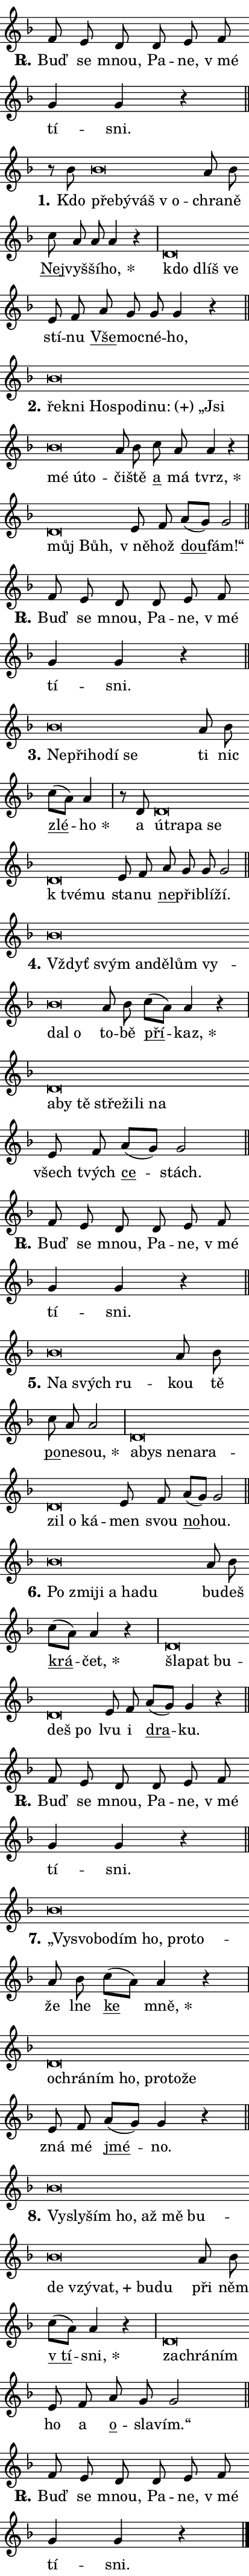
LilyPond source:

\version "2.22.1"
\header { tagline = "" }
\paper {
  indent = 0\cm
  top-margin = 0\cm
  right-margin = 0\cm
  bottom-margin = 0\cm
  left-margin = 0\cm
  paper-width = 7\cm
  page-breaking = #ly:one-page-breaking
  system-system-spacing.basic-distance = #11
  score-system-spacing.basic-distance = #11.3
  ragged-last = ##f
}


%% Author: Thomas Morley
%% https://lists.gnu.org/archive/html/lilypond-user/2020-05/msg00002.html
#(define (line-position grob)
"Returns position of @var[grob} in current system:
   @code{'start}, if at first time-step
   @code{'end}, if at last time-step
   @code{'middle} otherwise
"
  (let* ((col (ly:item-get-column grob))
         (ln (ly:grob-object col 'left-neighbor))
         (rn (ly:grob-object col 'right-neighbor))
         (col-to-check-left (if (ly:grob? ln) ln col))
         (col-to-check-right (if (ly:grob? rn) rn col))
         (break-dir-left
           (and
             (ly:grob-property col-to-check-left 'non-musical #f)
             (ly:item-break-dir col-to-check-left)))
         (break-dir-right
           (and
             (ly:grob-property col-to-check-right 'non-musical #f)
             (ly:item-break-dir col-to-check-right))))
        (cond ((eqv? 1 break-dir-left) 'start)
              ((eqv? -1 break-dir-right) 'end)
              (else 'middle))))

#(define (tranparent-at-line-position vctor)
  (lambda (grob)
  "Relying on @code{line-position} select the relevant enry from @var{vctor}.
Used to determine transparency,"
    (case (line-position grob)
      ((end) (not (vector-ref vctor 0)))
      ((middle) (not (vector-ref vctor 1)))
      ((start) (not (vector-ref vctor 2))))))

noteHeadBreakVisibility =
#(define-music-function (break-visibility)(vector?)
"Makes @code{NoteHead}s transparent relying on @var{break-visibility}"
#{
  \override NoteHead.transparent =
    #(tranparent-at-line-position break-visibility)
#})

#(define delete-ledgers-for-transparent-note-heads
  (lambda (grob)
    "Reads whether a @code{NoteHead} is transparent.
If so this @code{NoteHead} is removed from @code{'note-heads} from
@var{grob}, which is supposed to be @code{LedgerLineSpanner}.
As a result ledgers are not printed for this @code{NoteHead}"
    (let* ((nhds-array (ly:grob-object grob 'note-heads))
           (nhds-list
             (if (ly:grob-array? nhds-array)
                 (ly:grob-array->list nhds-array)
                 '()))
           ;; Relies on the transparent-property being done before
           ;; Staff.LedgerLineSpanner.after-line-breaking is executed.
           ;; This is fragile ...
           (to-keep
             (remove
               (lambda (nhd)
                 (ly:grob-property nhd 'transparent #f))
               nhds-list)))
      ;; TODO find a better method to iterate over grob-arrays, similiar
      ;; to filter/remove etc for lists
      ;; For now rebuilt from scratch
      (set! (ly:grob-object grob 'note-heads)  '())
      (for-each
        (lambda (nhd)
          (ly:pointer-group-interface::add-grob grob 'note-heads nhd))
        to-keep))))

hideNotes = {
  \noteHeadBreakVisibility #begin-of-line-visible
}
unHideNotes = {
  \noteHeadBreakVisibility #all-visible
}

% work-around for resetting accidentals
% https://lilypond.org/doc/v2.23/Documentation/notation/displaying-rhythms#unmetered-music
cadenzaMeasure = {
  \cadenzaOff
  \partial 1024 s1024
  \cadenzaOn
}

#(define-markup-command (accent layout props text) (markup?)
  "Underline accented syllable"
  (interpret-markup layout props
    #{\markup \override #'(offset . 4.3) \underline { #text }#}))

responsum = \markup \concat {
  "R" \hspace #-1.05 \path #0.1 #'((moveto 0 0.07) (lineto 0.9 0.8)) \hspace #0.05 "."
}

\layout {
    \context {
        \Staff
        \remove "Time_signature_engraver"
        \override LedgerLineSpanner.after-line-breaking = #delete-ledgers-for-transparent-note-heads
    }
    \context {
        \Voice {
            \override NoteHead.output-attributes = #'((class . "notehead"))
            \override Hairpin.height = #0.55
        }
    }
    \context {
        \Lyrics {
            \override StanzaNumber.output-attributes = #'((class . "stanzanumber"))
            \override LyricSpace.minimum-distance = #0.9
            \override LyricText.font-name = #"TeX Gyre Schola"
            \override LyricText.font-size = 1
            \override StanzaNumber.font-name = #"TeX Gyre Schola Bold"
            \override StanzaNumber.font-size = 1
        }
    }
}

% magnetic-lyrics.ily
%
%   written by
%     Jean Abou Samra <jean@abou-samra.fr>
%     Werner Lemberg <wl@gnu.org>
%
%   adapted by
%     Jiri Hon <jiri.hon@gmail.com>
%
% Version 2022-Apr-15

% https://www.mail-archive.com/lilypond-user@gnu.org/msg149350.html

#(define (Left_hyphen_pointer_engraver context)
   "Collect syllable-hyphen-syllable occurrences in lyrics and store
them in properties.  This engraver only looks to the left.  For
example, if the lyrics input is @code{foo -- bar}, it does the
following.

@itemize @bullet
@item
Set the @code{text} property of the @code{LyricHyphen} grob between
@q{foo} and @q{bar} to @code{foo}.

@item
Set the @code{left-hyphen} property of the @code{LyricText} grob with
text @q{foo} to the @code{LyricHyphen} grob between @q{foo} and
@q{bar}.
@end itemize

Use this auxiliary engraver in combination with the
@code{lyric-@/text::@/apply-@/magnetic-@/offset!} hook."
   (let ((hyphen #f)
         (text #f))
     (make-engraver
      (acknowledgers
       ((lyric-syllable-interface engraver grob source-engraver)
        (set! text grob)))
      (end-acknowledgers
       ((lyric-hyphen-interface engraver grob source-engraver)
        ;(when (not (grob::has-interface grob 'lyric-space-interface))
          (set! hyphen grob)));)
      ((stop-translation-timestep engraver)
       (when (and text hyphen)
         (ly:grob-set-object! text 'left-hyphen hyphen))
       (set! text #f)
       (set! hyphen #f)))))

#(define (lyric-text::apply-magnetic-offset! grob)
   "If the space between two syllables is less than the value in
property @code{LyricText@/.details@/.squash-threshold}, move the right
syllable to the left so that it gets concatenated with the left
syllable.

Use this function as a hook for
@code{LyricText@/.after-@/line-@/breaking} if the
@code{Left_@/hyphen_@/pointer_@/engraver} is active."
   (let ((hyphen (ly:grob-object grob 'left-hyphen #f)))
     (when hyphen
       (let ((left-text (ly:spanner-bound hyphen LEFT)))
         (when (grob::has-interface left-text 'lyric-syllable-interface)
           (let* ((common (ly:grob-common-refpoint grob left-text X))
                  (this-x-ext (ly:grob-extent grob common X))
                  (left-x-ext
                   (begin
                     ;; Trigger magnetism for left-text.
                     (ly:grob-property left-text 'after-line-breaking)
                     (ly:grob-extent left-text common X)))
                  ;; `delta` is the gap width between two syllables.
                  (delta (- (interval-start this-x-ext)
                            (interval-end left-x-ext)))
                  (details (ly:grob-property grob 'details))
                  (threshold (assoc-get 'squash-threshold details 0.2)))
             (when (< delta threshold)
               (let* (;; We have to manipulate the input text so that
                      ;; ligatures crossing syllable boundaries are not
                      ;; disabled.  For languages based on the Latin
                      ;; script this is essentially a beautification.
                      ;; However, for non-Western scripts it can be a
                      ;; necessity.
                      (lt (ly:grob-property left-text 'text))
                      (rt (ly:grob-property grob 'text))
                      (is-space (grob::has-interface hyphen 'lyric-space-interface))
                      (space (if is-space " " ""))
                      (space-markup (grob-interpret-markup grob " "))
                      (space-size (interval-length (ly:stencil-extent space-markup X)))
                      (extra-delta (if is-space space-size 0))
                      ;; Append new syllable.
                      (ltrt-space (if (and (string? lt) (string? rt))
                                (string-append lt space rt)
                                (make-concat-markup (list lt space rt))))
                      ;; Right-align `ltrt` to the right side.
                      (ltrt-space-markup (grob-interpret-markup
                               grob
                               (make-translate-markup
                                (cons (interval-length this-x-ext) 0)
                                (make-right-align-markup ltrt-space)))))
                 (begin
                   ;; Don't print `left-text`.
                   (ly:grob-set-property! left-text 'stencil #f)
                   ;; Set text and stencil (which holds all collected
                   ;; syllables so far) and shift it to the left.
                   (ly:grob-set-property! grob 'text ltrt-space)
                   (ly:grob-set-property! grob 'stencil ltrt-space-markup)
                   (ly:grob-translate-axis! grob (- (- delta extra-delta)) X))))))))))


#(define (lyric-hyphen::displace-bounds-first grob)
   ;; Make very sure this callback isn't triggered too early.
   (let ((left (ly:spanner-bound grob LEFT))
         (right (ly:spanner-bound grob RIGHT)))
     (ly:grob-property left 'after-line-breaking)
     (ly:grob-property right 'after-line-breaking)
     (ly:lyric-hyphen::print grob)))

squashThreshold = #0.4

\layout {
  \context {
    \Lyrics
    \consists #Left_hyphen_pointer_engraver
    \override LyricText.after-line-breaking =
      #lyric-text::apply-magnetic-offset!
    \override LyricHyphen.stencil = #lyric-hyphen::displace-bounds-first
    \override LyricText.details.squash-threshold = \squashThreshold
    \override LyricHyphen.minimum-distance = 0
    \override LyricHyphen.minimum-length = \squashThreshold
  }
}

squash = \override LyricText.details.squash-threshold = 9999
unSquash = \override LyricText.details.squash-threshold = \squashThreshold

left = \override LyricText.self-alignment-X = #LEFT
unLeft = \revert LyricText.self-alignment-X

starOffset = #(lambda (grob) 
                (let ((x_offset (ly:self-alignment-interface::aligned-on-x-parent grob)))
                  (if (= x_offset 0) 0 (+ x_offset 1.2))))

star = #(define-music-function (syllable)(string?)
"Append star separator at the end of a syllable"
#{
  \once \override LyricText.X-offset = #starOffset
  \lyricmode { \markup {
    #syllable
    \override #'((font-name . "TeX Gyre Schola Bold")) \hspace #0.2 \lower #0.65 \larger "*"
  } }
#})

starAccent = #(define-music-function (syllable)(string?)
"Append star separator at the end of a syllable and make accent"
#{
  \once \override LyricText.X-offset = #starOffset
  \lyricmode { \markup {
    \accent #syllable
    \override #'((font-name . "TeX Gyre Schola Bold")) \hspace #0.2 \lower #0.65 \larger "*"
  } }
#})

breath = #(define-music-function (syllable)(string?)
"Append breathing indicator at the end of a syllable"
#{
  \lyricmode { \markup { #syllable "+" } }
#})

optionalBreath = #(define-music-function (syllable)(string?)
"Append optional breathing indicator at the end of a syllable"
#{
  \lyricmode { \markup { #syllable "(+)" } }
#})


\score {
    <<
        \new Voice = "melody" { \cadenzaOn \key f \major \relative { f'8 e d \bar "" d e f \bar "" g4 g r \cadenzaMeasure \bar "||" \break } }
        \new Lyrics \lyricsto "melody" { \lyricmode { \set stanza = \responsum
Buď se mnou, Pa -- ne, "v mé" tí -- sni. } }
    >>
    \layout {}
}

\score {
    <<
        \new Voice = "melody" { \cadenzaOn \key f \major \relative { r8 bes' bes\breve*1/16 \hideNotes \breve*1/16 \bar "" \breve*1/16 \breve*1/16 \bar "" \unHideNotes a8 bes \bar "" c a a a4 r \cadenzaMeasure \bar "|" d,\breve*1/16 \hideNotes \breve*1/16 \breve*1/16 \bar "" \unHideNotes e8 f \bar "" a g g g4 r \cadenzaMeasure \bar "||" \break } }
        \new Lyrics \lyricsto "melody" { \lyricmode { \set stanza = "1."
Kdo \left pře -- \squash bý -- váš "v o" -- \unLeft \unSquash chra -- ně \markup \accent Nej -- vyš -- ší -- \star ho, \left kdo \squash dlíš ve \unLeft \unSquash stí -- nu \markup \accent Vše -- moc -- né -- ho, } }
    >>
    \layout {}
}

\score {
    <<
        \new Voice = "melody" { \cadenzaOn \key f \major \relative { bes'\breve*1/16 \hideNotes \breve*1/16 \bar "" \breve*1/16 \bar "" \breve*1/16 \bar "" \breve*1/16 \bar "" \breve*1/16 \bar "" \breve*1/16 \bar "" \breve*1/16 \bar "" \breve*1/16 \breve*1/16 \bar "" \unHideNotes a8 bes \bar "" c a a4 r \cadenzaMeasure \bar "|" d,\breve*1/16 \hideNotes \breve*1/16 \bar "" \unHideNotes e8 f \bar "" a[( g)] g2 \cadenzaMeasure \bar "||" \break } }
        \new Lyrics \lyricsto "melody" { \lyricmode { \set stanza = "2."
\left řek -- \squash ni Ho -- spo -- di -- \optionalBreath nu: „Jsi mé ú -- to -- \unLeft \unSquash či -- ště \markup \accent a má \star tvrz, \left můj \squash Bůh, \unLeft \unSquash "v ně" -- hož \markup \accent dou -- fám!“ } }
    >>
    \layout {}
}

\score {
    <<
        \new Voice = "melody" { \cadenzaOn \key f \major \relative { f'8 e d \bar "" d e f \bar "" g4 g r \cadenzaMeasure \bar "||" \break } }
        \new Lyrics \lyricsto "melody" { \lyricmode { \set stanza = \responsum
Buď se mnou, Pa -- ne, "v mé" tí -- sni. } }
    >>
    \layout {}
}

\score {
    <<
        \new Voice = "melody" { \cadenzaOn \key f \major \relative { bes'\breve*1/16 \hideNotes \breve*1/16 \bar "" \breve*1/16 \bar "" \breve*1/16 \breve*1/16 \bar "" \unHideNotes a8 bes \bar "" c[( a)] a4 \cadenzaMeasure \bar "|" r8 d, d\breve*1/16 \hideNotes \breve*1/16 \bar "" \breve*1/16 \bar "" \breve*1/16 \bar "" \breve*1/16 \breve*1/16 \bar "" \unHideNotes e8 f \bar "" a g g g2 \cadenzaMeasure \bar "||" \break } }
        \new Lyrics \lyricsto "melody" { \lyricmode { \set stanza = "3."
\left Ne -- \squash při -- ho -- dí se \unLeft \unSquash ti nic \markup \accent zlé -- \star ho a \left ú -- \squash tra -- pa se "k tvé" -- mu \unLeft \unSquash sta -- nu \markup \accent ne -- při -- blí -- ží. } }
    >>
    \layout {}
}

\score {
    <<
        \new Voice = "melody" { \cadenzaOn \key f \major \relative { bes'\breve*1/16 \hideNotes \breve*1/16 \bar "" \breve*1/16 \bar "" \breve*1/16 \bar "" \breve*1/16 \bar "" \breve*1/16 \bar "" \breve*1/16 \breve*1/16 \bar "" \unHideNotes a8 bes \bar "" c[( a)] a4 r \cadenzaMeasure \bar "|" d,\breve*1/16 \hideNotes \breve*1/16 \bar "" \breve*1/16 \bar "" \breve*1/16 \bar "" \breve*1/16 \bar "" \breve*1/16 \breve*1/16 \bar "" \unHideNotes e8 f \bar "" a[( g)] g2 \cadenzaMeasure \bar "||" \break } }
        \new Lyrics \lyricsto "melody" { \lyricmode { \set stanza = "4."
\left Vždyť \squash svým an -- dě -- lům vy -- dal o \unLeft \unSquash to -- bě \markup \accent pří -- \star kaz, \left a -- \squash by tě stře -- ži -- li na \unLeft \unSquash všech tvých \markup \accent ce -- stách. } }
    >>
    \layout {}
}

\score {
    <<
        \new Voice = "melody" { \cadenzaOn \key f \major \relative { f'8 e d \bar "" d e f \bar "" g4 g r \cadenzaMeasure \bar "||" \break } }
        \new Lyrics \lyricsto "melody" { \lyricmode { \set stanza = \responsum
Buď se mnou, Pa -- ne, "v mé" tí -- sni. } }
    >>
    \layout {}
}

\score {
    <<
        \new Voice = "melody" { \cadenzaOn \key f \major \relative { bes'\breve*1/16 \hideNotes \breve*1/16 \breve*1/16 \bar "" \unHideNotes a8 bes \bar "" c a a2 \cadenzaMeasure \bar "|" d,\breve*1/16 \hideNotes \breve*1/16 \bar "" \breve*1/16 \bar "" \breve*1/16 \bar "" \breve*1/16 \bar "" \breve*1/16 \bar "" \breve*1/16 \breve*1/16 \bar "" \unHideNotes e8 f \bar "" a[( g)] g2 \cadenzaMeasure \bar "||" \break } }
        \new Lyrics \lyricsto "melody" { \lyricmode { \set stanza = "5."
\left Na \squash svých ru -- \unLeft \unSquash kou tě \markup \accent po -- ne -- \star sou, \left a -- \squash bys ne -- na -- ra -- zil o ká -- \unLeft \unSquash men svou \markup \accent no -- hou. } }
    >>
    \layout {}
}

\score {
    <<
        \new Voice = "melody" { \cadenzaOn \key f \major \relative { bes'\breve*1/16 \hideNotes \breve*1/16 \bar "" \breve*1/16 \bar "" \breve*1/16 \bar "" \breve*1/16 \breve*1/16 \bar "" \unHideNotes a8 bes \bar "" c[( a)] a4 r \cadenzaMeasure \bar "|" d,\breve*1/16 \hideNotes \breve*1/16 \bar "" \breve*1/16 \bar "" \breve*1/16 \breve*1/16 \bar "" \unHideNotes e8 f \bar "" a[( g)] g4 r \cadenzaMeasure \bar "||" \break } }
        \new Lyrics \lyricsto "melody" { \lyricmode { \set stanza = "6."
\left Po \squash zmi -- ji a ha -- du \unLeft \unSquash bu -- deš \markup \accent krá -- \star čet, \left šla -- \squash pat bu -- deš po \unLeft \unSquash lvu i \markup \accent dra -- ku. } }
    >>
    \layout {}
}

\score {
    <<
        \new Voice = "melody" { \cadenzaOn \key f \major \relative { f'8 e d \bar "" d e f \bar "" g4 g r \cadenzaMeasure \bar "||" \break } }
        \new Lyrics \lyricsto "melody" { \lyricmode { \set stanza = \responsum
Buď se mnou, Pa -- ne, "v mé" tí -- sni. } }
    >>
    \layout {}
}

\score {
    <<
        \new Voice = "melody" { \cadenzaOn \key f \major \relative { bes'\breve*1/16 \hideNotes \breve*1/16 \bar "" \breve*1/16 \bar "" \breve*1/16 \bar "" \breve*1/16 \bar "" \breve*1/16 \breve*1/16 \bar "" \unHideNotes a8 bes \bar "" c[( a)] a4 r \cadenzaMeasure \bar "|" d,\breve*1/16 \hideNotes \breve*1/16 \bar "" \breve*1/16 \bar "" \breve*1/16 \bar "" \breve*1/16 \bar "" \breve*1/16 \breve*1/16 \bar "" \unHideNotes e8 f \bar "" a[( g)] g4 r \cadenzaMeasure \bar "||" \break } }
        \new Lyrics \lyricsto "melody" { \lyricmode { \set stanza = "7."
\left „Vy -- \squash svo -- bo -- dím ho, pro -- to -- \unLeft \unSquash že lne \markup \accent ke \star mně, \left o -- \squash chrá -- ním ho, pro -- to -- že \unLeft \unSquash zná mé \markup \accent jmé -- no. } }
    >>
    \layout {}
}

\score {
    <<
        \new Voice = "melody" { \cadenzaOn \key f \major \relative { bes'\breve*1/16 \hideNotes \breve*1/16 \bar "" \breve*1/16 \bar "" \breve*1/16 \bar "" \breve*1/16 \bar "" \breve*1/16 \bar "" \breve*1/16 \bar "" \breve*1/16 \bar "" \breve*1/16 \bar "" \breve*1/16 \bar "" \breve*1/16 \breve*1/16 \bar "" \unHideNotes a8 bes \bar "" c[( a)] a4 r \cadenzaMeasure \bar "|" d,\breve*1/16 \hideNotes \breve*1/16 \breve*1/16 \bar "" \unHideNotes e8 f \bar "" a g g2 \cadenzaMeasure \bar "||" \break } }
        \new Lyrics \lyricsto "melody" { \lyricmode { \set stanza = "8."
\left Vy -- \squash sly -- ším ho, až mě bu -- de vzý -- \breath "vat," bu -- du \unLeft \unSquash při něm \markup \accent "v tí" -- \star sni, \left za -- \squash chrá -- ním \unLeft \unSquash ho a \markup \accent o -- sla -- vím.“ } }
    >>
    \layout {}
}

\score {
    <<
        \new Voice = "melody" { \cadenzaOn \key f \major \relative { f'8 e d \bar "" d e f \bar "" g4 g r \cadenzaMeasure \bar "||" \break } \bar "|." }
        \new Lyrics \lyricsto "melody" { \lyricmode { \set stanza = \responsum
Buď se mnou, Pa -- ne, "v mé" tí -- sni. } }
    >>
    \layout {}
}
